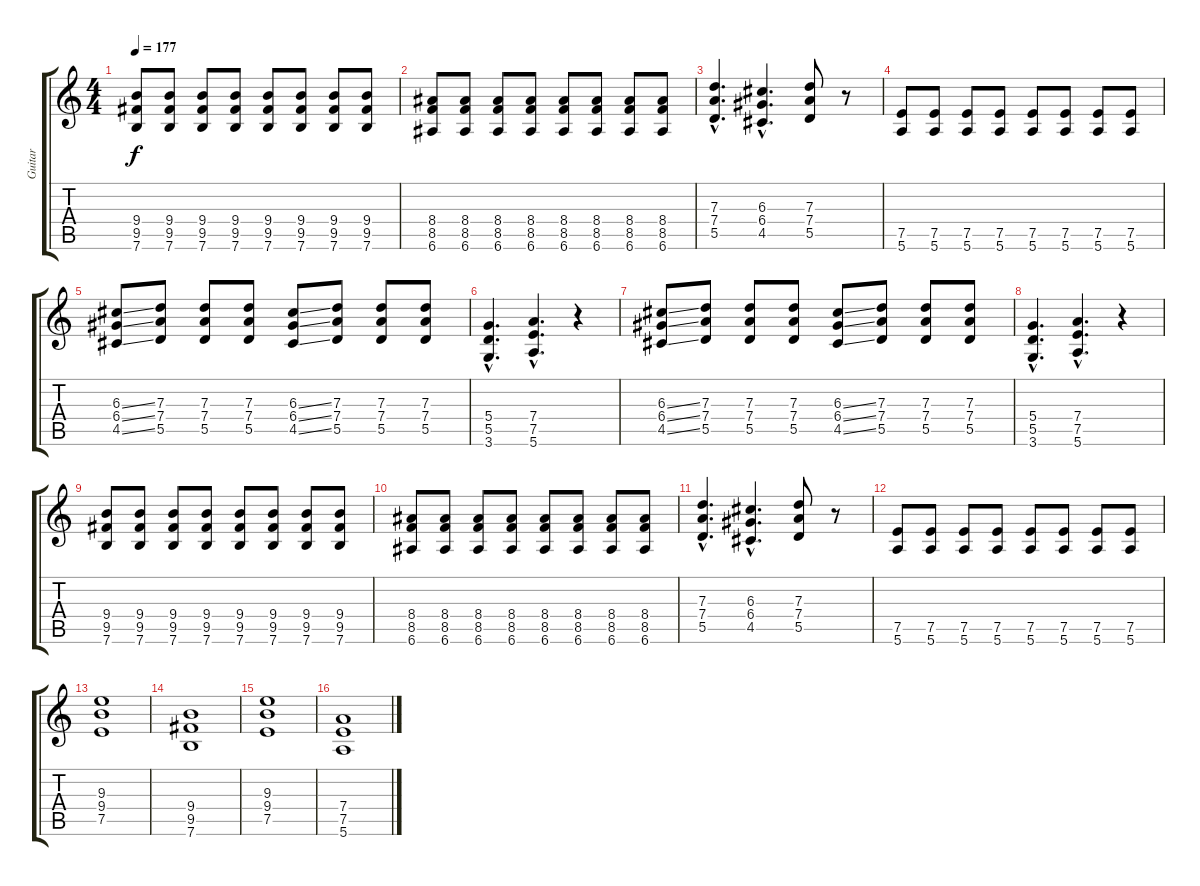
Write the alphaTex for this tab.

\track ("Guitar" "Guitar") {instrument distortionguitar}
\staff {score tabs}
\tuning (E4 B3 G3 D3 A2 E2) {hide}
\ts (4 4)
\tempo 177
\clef g2
\ks c
(9.4 9.5 7.6).8{dy f} (9.4 9.5 7.6).8 (9.4 9.5 7.6).8 (9.4 9.5 7.6).8 (9.4 9.5 7.6).8 (9.4 9.5 7.6).8 (9.4 9.5 7.6).8 (9.4 9.5 7.6).8 |
(8.4 8.5 6.6).8 (8.4 8.5 6.6).8 (8.4 8.5 6.6).8 (8.4 8.5 6.6).8 (8.4 8.5 6.6).8 (8.4 8.5 6.6).8 (8.4 8.5 6.6).8 (8.4 8.5 6.6).8 |
(7.3{hac} 7.4{hac} 5.5{hac}).4{d} (6.3{hac} 6.4{hac} 4.5{hac}).4{d} (7.3 7.4 5.5).8 r.8 |
(7.5 5.6).8 (7.5 5.6).8 (7.5 5.6).8 (7.5 5.6).8 (7.5 5.6).8 (7.5 5.6).8 (7.5 5.6).8 (7.5 5.6).8 |
(6.3{ss} 6.4{ss} 4.5{ss}).8 (7.3 7.4 5.5).8 (7.3 7.4 5.5).8 (7.3 7.4 5.5).8 (6.3{ss} 6.4{ss} 4.5{ss}).8 (7.3 7.4 5.5).8 (7.3 7.4 5.5).8 (7.3 7.4 5.5).8 |
(5.4{hac} 5.5{hac} 3.6{hac}).4{d} (7.4{hac} 7.5{hac} 5.6{hac}).4{d} r.4 |
(6.3{ss} 6.4{ss} 4.5{ss}).8 (7.3 7.4 5.5).8 (7.3 7.4 5.5).8 (7.3 7.4 5.5).8 (6.3{ss} 6.4{ss} 4.5{ss}).8 (7.3 7.4 5.5).8 (7.3 7.4 5.5).8 (7.3 7.4 5.5).8 |
(5.4{hac} 5.5{hac} 3.6{hac}).4{d} (7.4{hac} 7.5{hac} 5.6{hac}).4{d} r.4 |
(9.4 9.5 7.6).8 (9.4 9.5 7.6).8 (9.4 9.5 7.6).8 (9.4 9.5 7.6).8 (9.4 9.5 7.6).8 (9.4 9.5 7.6).8 (9.4 9.5 7.6).8 (9.4 9.5 7.6).8 |
(8.4 8.5 6.6).8 (8.4 8.5 6.6).8 (8.4 8.5 6.6).8 (8.4 8.5 6.6).8 (8.4 8.5 6.6).8 (8.4 8.5 6.6).8 (8.4 8.5 6.6).8 (8.4 8.5 6.6).8 |
(7.3{hac} 7.4{hac} 5.5{hac}).4{d} (6.3{hac} 6.4{hac} 4.5{hac}).4{d} (7.3 7.4 5.5).8 r.8 |
(7.5 5.6).8 (7.5 5.6).8 (7.5 5.6).8 (7.5 5.6).8 (7.5 5.6).8 (7.5 5.6).8 (7.5 5.6).8 (7.5 5.6).8 |
(9.3 9.4 7.5).1 |
(9.4 9.5 7.6).1 |
(9.3 9.4 7.5).1 |
(7.4 7.5 5.6).1
